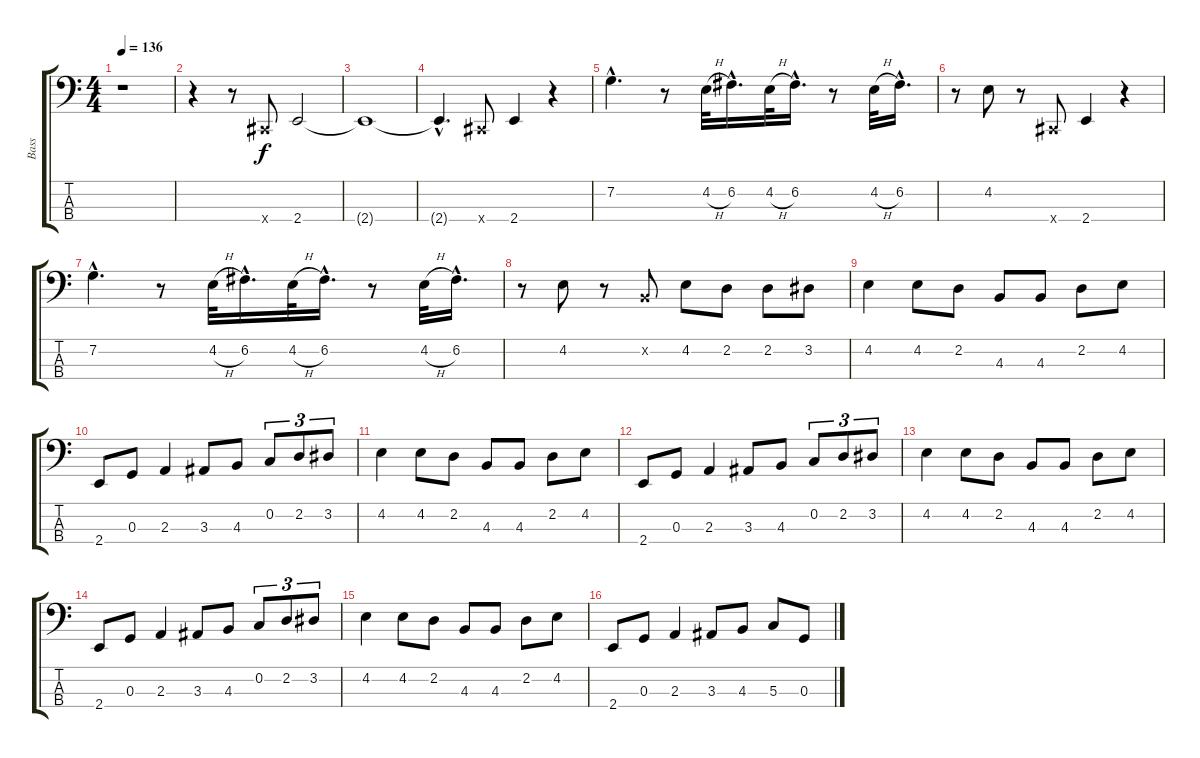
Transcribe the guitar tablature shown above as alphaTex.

\track ("Bass" "Bass") {instrument electricbassfinger}
\staff {score tabs}
\tuning (F2 C2 G1 D1) {hide}
\ts (4 4)
\tempo 136
\clef f4
\ks c
r.1{dy f instrument electricbassfinger} |
r.4 r.8 -1.4{x}.8 2.4.2 |
2.4{t}.1 |
2.4{hac t}.4{d} -1.4{x}.8 2.4.4 r.4 |
7.2{hac}.4{d} r.8 4.2{h}.32 6.2{hac}.16{d} 4.2{h}.32 6.2{hac}.16{d} r.8 4.2{h}.32 6.2{hac}.16{d} |
r.8 4.2.8 r.8 -1.4{x}.8 2.4.4 r.4 |
7.2{hac}.4{d} r.8 4.2{h}.32 6.2{hac}.16{d} 4.2{h}.32 6.2{hac}.16{d} r.8 4.2{h}.32 6.2{hac}.16{d} |
r.8 4.2.8 r.8 -1.2{x}.8 4.2.8 2.2.8 2.2.8 3.2.8 |
4.2.4 4.2.8 2.2.8 4.3.8 4.3.8 2.2.8 4.2.8 |
2.4.8 0.3.8 2.3.4 3.3.8 4.3.8 0.2.8{tu (3 2)} 2.2.8{tu (3 2)} 3.2.8{tu (3 2)} |
4.2.4 4.2.8 2.2.8 4.3.8 4.3.8 2.2.8 4.2.8 |
2.4.8 0.3.8 2.3.4 3.3.8 4.3.8 0.2.8{tu (3 2)} 2.2.8{tu (3 2)} 3.2.8{tu (3 2)} |
4.2.4 4.2.8 2.2.8 4.3.8 4.3.8 2.2.8 4.2.8 |
2.4.8 0.3.8 2.3.4 3.3.8 4.3.8 0.2.8{tu (3 2)} 2.2.8{tu (3 2)} 3.2.8{tu (3 2)} |
4.2.4 4.2.8 2.2.8 4.3.8 4.3.8 2.2.8 4.2.8 |
2.4.8 0.3.8 2.3.4 3.3.8 4.3.8 5.3.8 0.3.8
